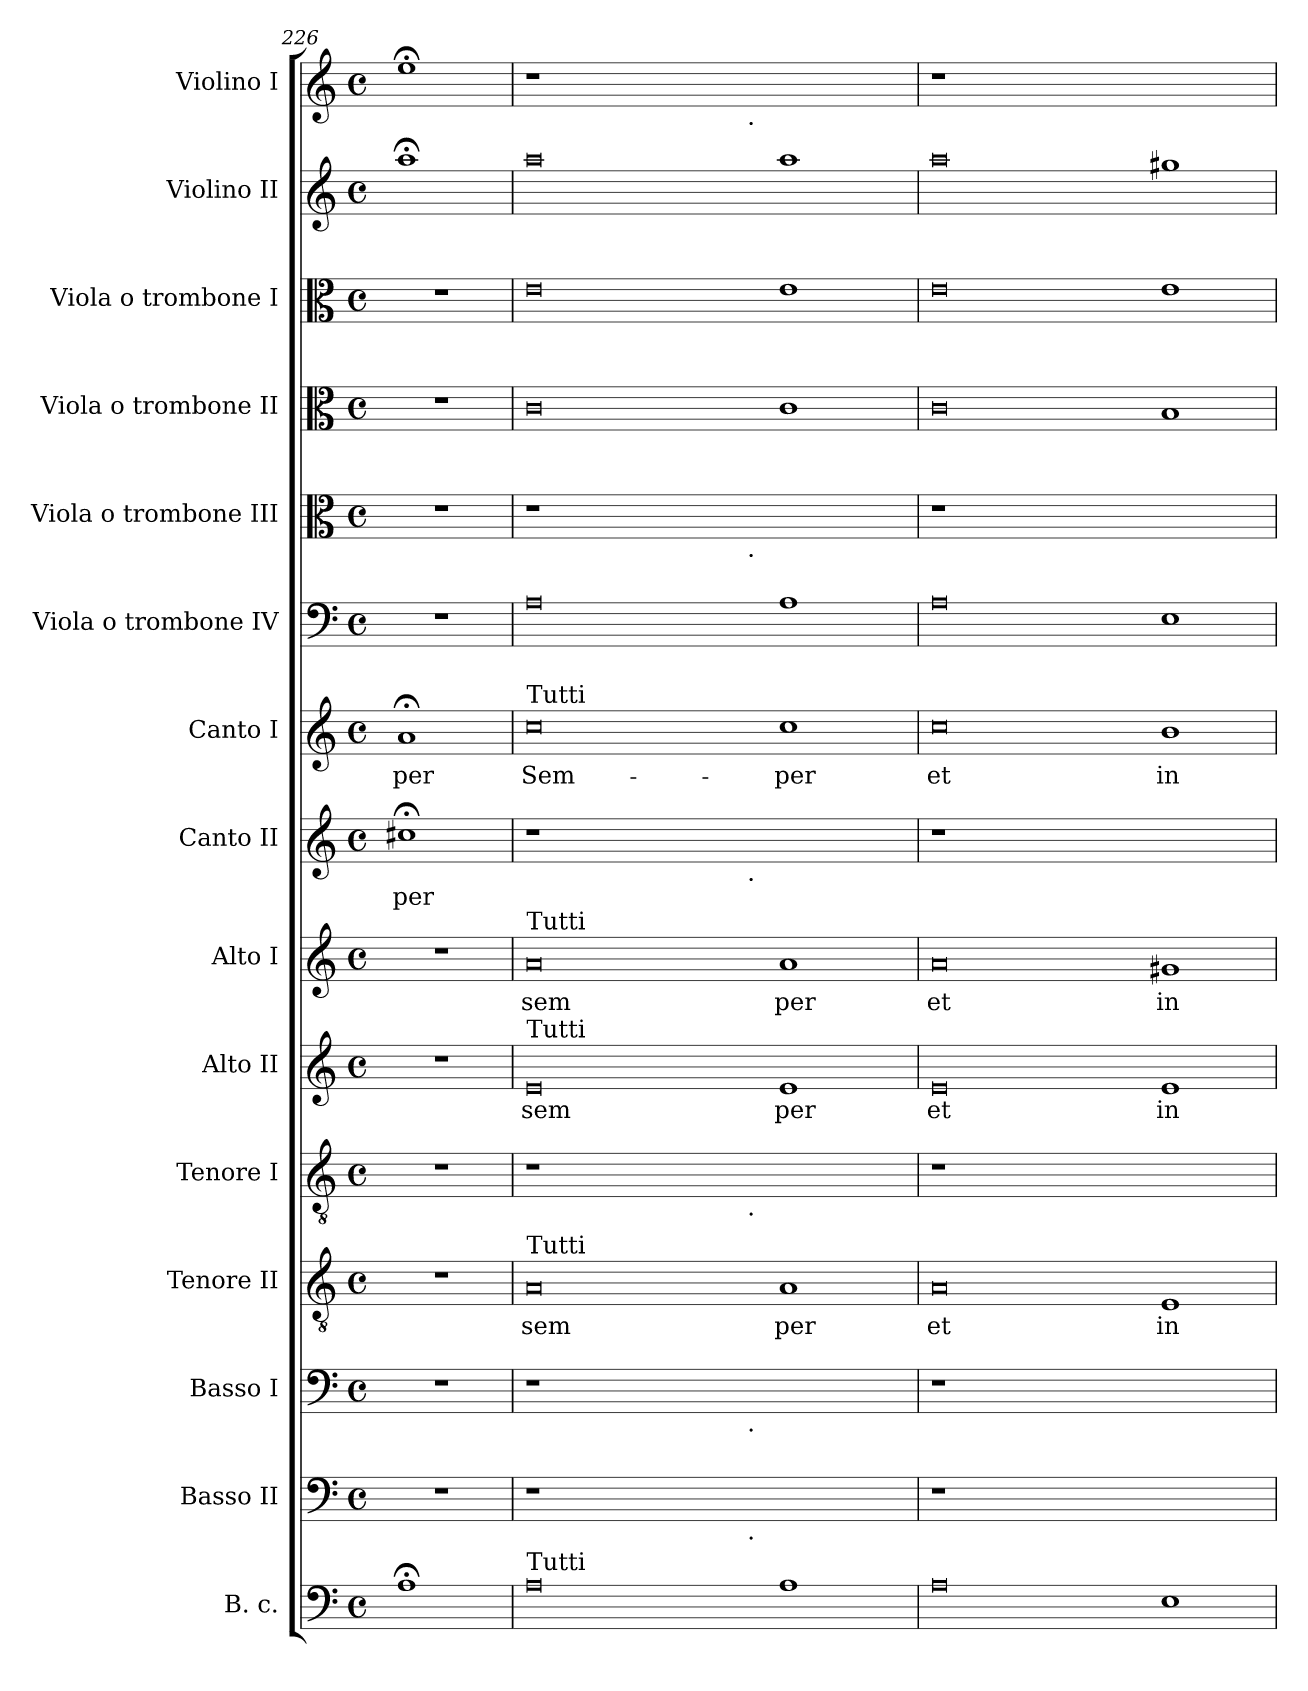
**kern	**kern	**kern	**kern	**text	**kern	**kern	**text	**kern	**text	**kern	**text	**kern	**text	**kern	**kern	**kern	**kern	**kern	**kern
*part15	*part14	*part13	*part12	*part12	*part11	*part10	*part10	*part9	*part9	*part8	*part8	*part7	*part7	*part6	*part5	*part4	*part3	*part2	*part1
*staff15	*staff14	*staff13	*staff12	*staff12	*staff11	*staff10	*staff10	*staff9	*staff9	*staff8	*staff8	*staff7	*staff7	*staff6	*staff5	*staff4	*staff3	*staff2	*staff1
*I"B. c.	*I"Basso II	*I"Basso I	*I"Tenore II	*	*I"Tenore I	*I"Alto II	*	*I"Alto I	*	*I"Canto II	*	*I"Canto I	*	*I"Viola o trombone IV	*I"Viola o trombone III	*I"Viola o trombone II	*I"Viola o trombone I	*I"Violino II	*I"Violino I
*	*	*	*	*	*	*	*	*	*	*	*	*	*	*I'Vla	*I'Vla	*I'Vla	*I'Vla	*I'Vln	*I'Vln
!!LO:PB:g=z
*clefF4	*clefF4	*clefF4	*clefGv2	*	*clefGv2	*clefG2	*	*clefG2	*	*clefG2	*	*clefG2	*	*clefF4	*clefC3	*clefC3	*clefC3	*clefG2	*clefG2
*k[]	*k[]	*k[]	*k[]	*	*k[]	*k[]	*	*k[]	*	*k[]	*	*k[]	*	*k[]	*k[]	*k[]	*k[]	*k[]	*k[]
*M4/4	*M4/4	*M4/4	*M4/4	*	*M4/4	*M4/4	*	*M4/4	*	*M4/4	*	*M4/4	*	*M4/4	*M4/4	*M4/4	*M4/4	*M4/4	*M4/4
*met(c)	*met(c)	*met(c)	*met(c)	*	*met(c)	*met(c)	*	*met(c)	*	*met(c)	*	*met(c)	*	*met(c)	*met(c)	*met(c)	*met(c)	*met(c)	*met(c)
=226	=226	=226	=226	=226	=226	=226	=226	=226	=226	=226	=226	=226	=226	=226	=226	=226	=226	=226	=226
!	!	!	!	!	!	!	!	!	!	!	!LO:LY:b	!	!LO:LY:b	!	!	!	!	!	!
1A;<	1r	1r	1r	.	1r	1r	.	1r	.	1cc#X;<	per	1a;	per	1r	1r	1r	1r	1aa;<	1ee;<
=227	=227	=227	=227	=227	=227	=227	=227	=227	=227	=227	=227	=227	=227	=227	=227	=227	=227	=227	=227
!	!	!	!	!	!	!	!	!	!	!	!	!LO:TX:a:t=Tutti	!	!	!	!	!	!	!
!	!	!	!	!	!	!	!	!LO:TX:a:t=Tutti	!	!	!	!	!	!	!	!	!	!	!
!	!	!	!	!	!	!LO:TX:a:t=Tutti	!	!	!	!	!	!	!	!	!	!	!	!	!
!	!	!	!LO:TX:a:t=Tutti	!	!	!	!	!	!	!	!	!	!	!	!	!	!	!	!
!LO:TX:a:t=Tutti	!	!	!	!	!	!	!	!	!	!	!	!	!	!	!	!	!	!	!
!	!	!	!	!LO:LY:b	!	!	!LO:LY:b	!	!LO:LY:b	!	!	!	!LO:LY:b	!	!	!	!	!	!
0A	1r	1r	0A	sem	1r	0e	sem	0a	sem	1r	.	0cc	Sem-	0A	1r	0c	0e	0aa	1r
.	2..ryy	2..ryy	.	.	2..ryy	.	.	.	.	2..ryy	.	.	.	.	2..ryy	.	.	.	2..ryy
!	!	!	!	!	!	!	!	!	!	!	!	!	!	!	!	!	!	!	!LO:TX:b:t=.
!	!	!	!	!	!	!	!	!	!	!	!	!	!	!	!LO:TX:b:t=.	!	!	!	!
!	!	!	!	!	!	!	!	!	!	!LO:TX:b:t=.	!	!	!	!	!	!	!	!	!
!	!	!	!	!	!LO:TX:b:t=.	!	!	!	!	!	!	!	!	!	!	!	!	!	!
!	!	!LO:TX:b:t=.	!	!	!	!	!	!	!	!	!	!	!	!	!	!	!	!	!
!	!LO:TX:b:t=.	!	!	!	!	!	!	!	!	!	!	!	!	!	!	!	!	!	!
.	1ryy	1ryy	.	.	1ryy	.	.	.	.	1ryy	.	.	.	.	1ryy	.	.	.	1ryy
!	!	!	!	!LO:LY:b	!	!	!LO:LY:b	!	!LO:LY:b	!	!	!	!LO:LY:b	!	!	!	!	!	!
1A	.	.	1A	per	.	1e	per	1a	per	.	.	1cc	-per	1A	.	1c	1e	1aa	.
.	8ryy	8ryy	.	.	8ryy	.	.	.	.	8ryy	.	.	.	.	8ryy	.	.	.	8ryy
=228	=228	=228	=228	=228	=228	=228	=228	=228	=228	=228	=228	=228	=228	=228	=228	=228	=228	=228	=228
!	!	!	!	!LO:LY:b	!	!	!LO:LY:b	!	!LO:LY:b	!	!	!	!LO:LY:b	!	!	!	!	!	!
0A	1r	1r	0A	et	1r	0e	et	0a	et	1r	.	0cc	et	0A	1r	0c	0e	0aa	1r
.	0ryy	0ryy	.	.	0ryy	.	.	.	.	0ryy	.	.	.	.	0ryy	.	.	.	0ryy
!	!	!	!	!LO:LY:b	!	!	!LO:LY:b	!	!LO:LY:b	!	!	!	!LO:LY:b	!	!	!	!	!	!
1E	.	.	1E	in	.	1e	in	1g#X	in	.	.	1b	in	1E	.	1B	1e	1gg#X	.
=	=	=	=	=	=	=	=	=	=	=	=	=	=	=	=	=	=	=	=
*-	*-	*-	*-	*-	*-	*-	*-	*-	*-	*-	*-	*-	*-	*-	*-	*-	*-	*-	*-
